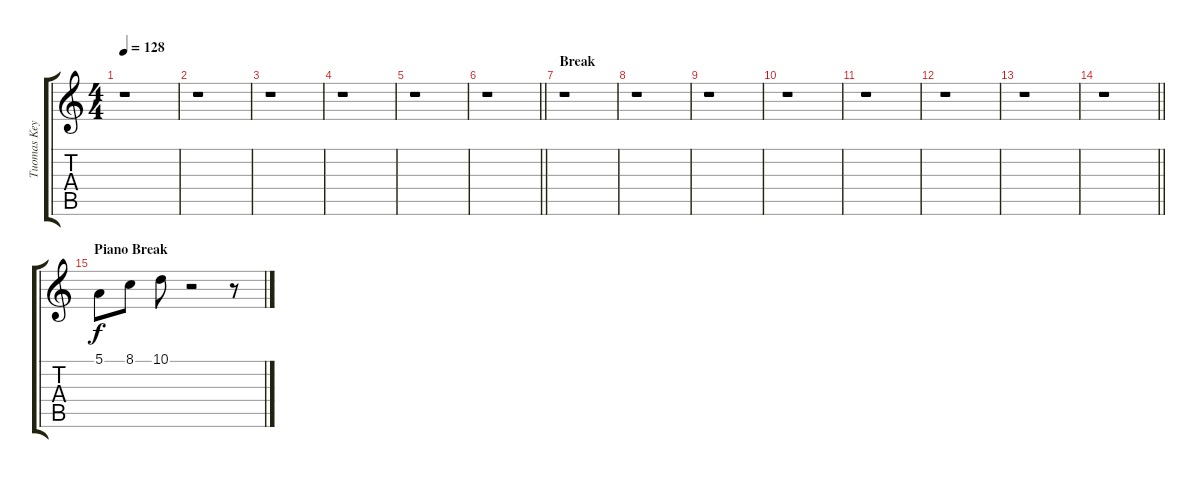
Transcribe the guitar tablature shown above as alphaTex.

\track ("Tuomas Keyboard 1" "Tuomas Key") {instrument pad1newage}
\staff {score tabs}
\tuning (E4 B3 G3 D3 A2 E2) {hide}
\ts (4 4)
\tempo 128
\clef g2
\ks c
r.1{dy f} |
r.1 |
r.1 |
r.1 |
r.1 |
\barLineRight lightlight
r.1 |
\section ("" "Break")
r.1 |
r.1 |
r.1 |
r.1 |
r.1 |
r.1 |
r.1 |
\barLineRight lightlight
r.1 |
\section ("" "Piano Break")
5.1.8{instrument pad1newage} 8.1.8 10.1.8 r.2 r.8
